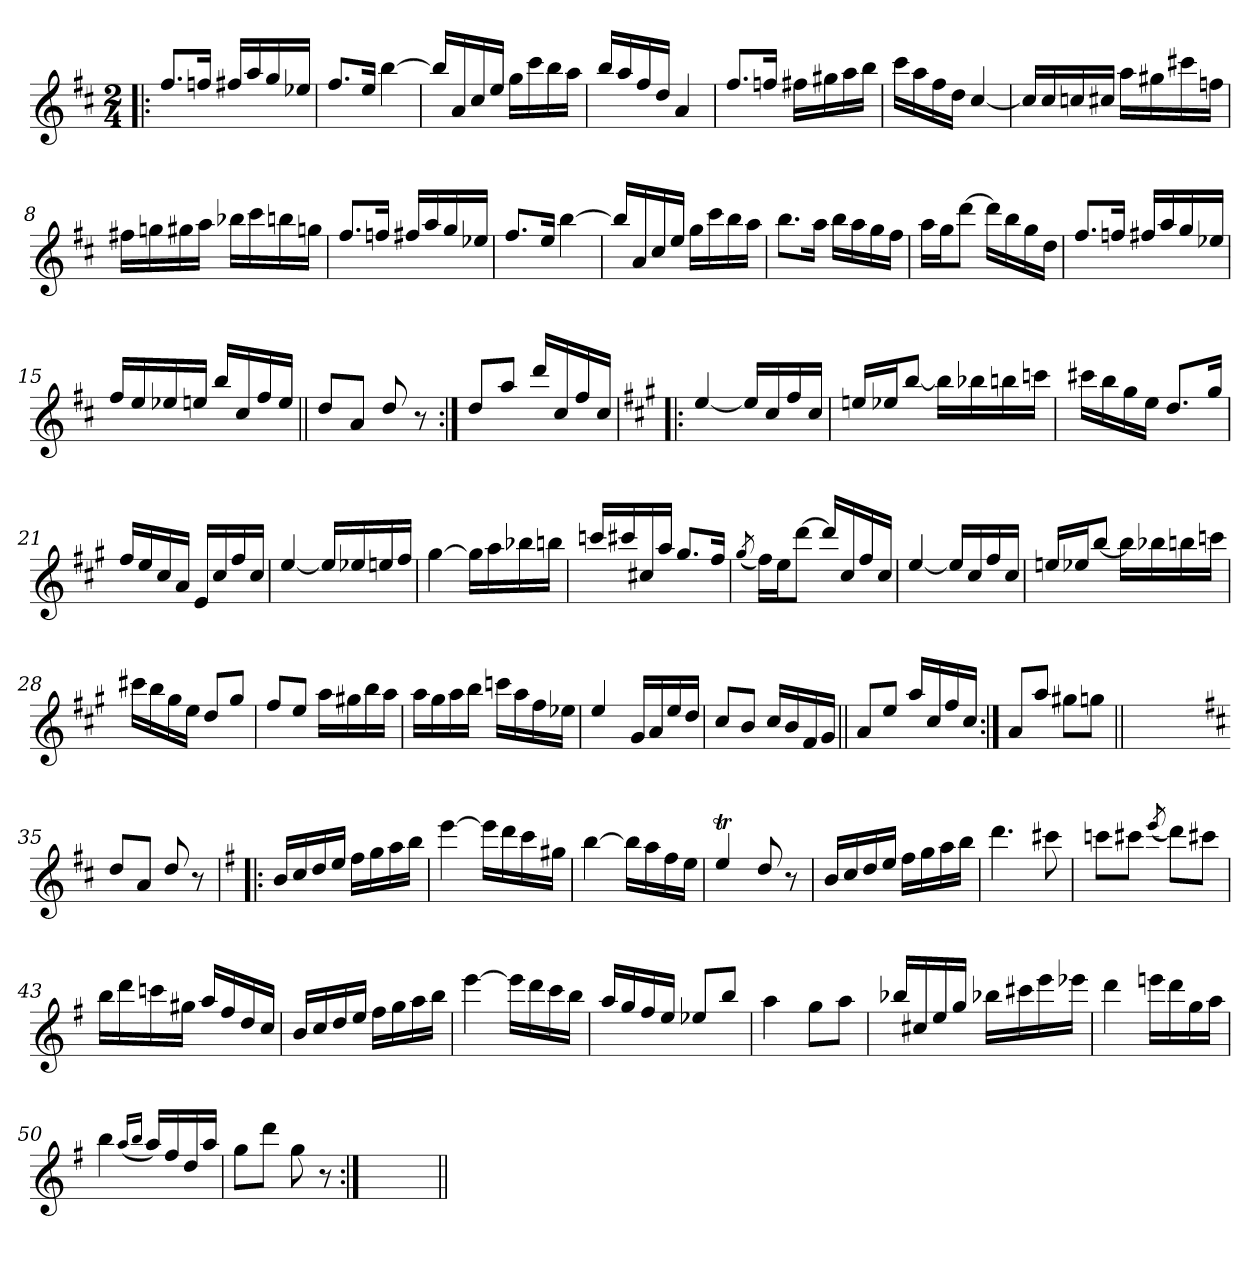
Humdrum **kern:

**kern
*part1
*staff1
*clefG2
*k[f#c#]
*D:
*M2/4
=1!|:
8.ff#/L
16ffn/Jk
16ff#X/LL
16aa/
16gg/
16ee-X/JJ
=2
8.ff#/L
16ee/Jk
[4bb\
=3
16bb/LL]
16a/
16cc#/
16ee/JJ
16gg\LL
16ccc#\
16bb\
16aa\JJ
=4
16bb/LL
16aa/
16ff#/
16dd/JJ
4a/
!!LO:LB:g=z
=5
8.ff#/L
16ffn/Jk
16ff#X\LL
16gg#X\
16aa\
16bb\JJ
=6
16ccc#\LL
16aa\
16ff#\
16dd\JJ
[4cc#/
=7
16cc#/LL]
16cc#/
16ccn/
16cc#X/JJ
16aa\LL
16gg#X\
16ccc#X\
16ffn\JJ
=8
16ff#X\LL
16ggn\
16gg#X\
16aa\JJ
16bb-X\LL
16ccc#\
16bbn\
16ggn\JJ
!!LO:LB:g=z
=9
8.ff#/L
16ffn/Jk
16ff#X/LL
16aa/
16gg/
16ee-X/JJ
=10
8.ff#/L
16ee/Jk
[4bb\
=11
16bb/LL]
16a/
16cc#/
16ee/JJ
16gg\LL
16ccc#\
16bb\
16aa\JJ
=12
8.bb\L
16aa\Jk
16bb\LL
16aa\
16gg\
16ff#\JJ
!!LO:LB:g=z
=13
16aa\LL
16gg\J
[8ddd\J
16ddd\LL]
16bb\
16gg\
16dd\JJ
=14
8.ff#/L
16ffn/Jk
16ff#X/LL
16aa/
16gg/
16ee-X/JJ
=15
16ff#/LL
16ee/
16ee-X/
16een/JJ
16bb/LL
16cc#/
16ff#/
16ee/JJ
=16||
8dd/L
8a/J
8dd/
8r
!!LO:LB:g=z
=17:|!
8dd/L
8aa/J
16ddd/LL
16cc#/
16ff#/
16cc#/JJ
=18!|:
*k[f#c#g#]
*A:
[4ee/
16ee/LL]
16cc#/
16ff#/
16cc#/JJ
=19
16een/LL
16ee-X/J
[8bb/J
16bb\LL]
16bb-X\
16bbn\
16cccn\JJ
=20
16ccc#X\LL
16bb\
16gg#\
16ee\JJ
8.dd/L
16gg#/Jk
!!LO:LB:g=z
=21
16ff#/LL
16ee/
16cc#/
16a/JJ
16e/LL
16cc#/
16ff#/
16cc#/JJ
=22
[4ee/
16ee/LL]
16ee-X/
16een/
16ff#/JJ
=23
[4gg#\
16gg#\LL]
16aa\
16bb-X\
16bbn\JJ
=24
16cccn/LL
16ccc#X/
16cc#X/
16aa/JJ
8.gg#/L
16ff#/Jk
!!LO:LB:g=z
=25
(<8qgg#/
16ff#\LL)
16ee\J
[8ddd\J
16ddd/LL]
16cc#/
16ff#/
16cc#/JJ
=26
[4ee/
16ee/LL]
16cc#/
16ff#/
16cc#/JJ
=27
16een/LL
16ee-X/J
[8bb/J
16bb\LL]
16bb-X\
16bbn\
16cccn\JJ
=28
16ccc#X\LL
16bb\
16gg#\
16ee\JJ
8dd/L
8gg#/J
!!LO:LB:g=z
=29
8ff#/L
8ee/J
16aa\LL
16gg#X\
16bb\
16aa\JJ
=30
16aa\LL
16gg#\
16aa\
16bb\JJ
16cccn\LL
16aa\
16ff#\
16ee-X\JJ
=31
4ee/
16g#/LL
16a/
16ee/
16dd/JJ
=32
8cc#/L
8b/J
16cc#/LL
16b/
16f#/
16g#/JJ
!!LO:LB:g=z
=33||
8a/L
8ee/J
16aa/LL
16cc#/
16ff#/
16cc#/JJ
=34:|!
8a/L
8aa/J
8gg#X\L
8ggn\J
=34X341||
2ryy
!!LO:PB:g=z
=35-
*k[f#c#]
*D:
8dd/L
8a/J
8dd/
8r
=36!|:
*k[f#]
*G:
16b/LL
16cc/
16dd/
16ee/JJ
16ff#\LL
16gg\
16aa\
16bb\JJ
=37
[4eee\
16eee\LL]
16ddd\
16ccc\
16gg#X\JJ
=38
[4bb\
16bb\LL]
16aa\
16ff#\
16ee\JJ
=39
4eeT/
8ddTTT/
8r
!!LO:LB:g=z
=40
16b/LL
16cc/
16dd/
16ee/JJ
16ff#\LL
16gg\
16aa\
16bb\JJ
=41
4.ddd\
8ccc#X\
=42
8cccn\L
8ccc#X\J
(<8qeee/
8ddd\L)
8ccc#X\J
=43
16bb\LL
16ddd\
16cccn\
16gg#X\JJ
16aa/LL
16ff#/
16dd/
16cc/JJ
!!LO:LB:g=z
=44
16b/LL
16cc/
16dd/
16ee/JJ
16ff#\LL
16gg\
16aa\
16bb\JJ
=45
[4eee\
16eee\LL]
16ddd\
16ccc\
16bb\JJ
=46
16aa/LL
16gg/
16ff#/
16ee/JJ
8ee-X/L
8bb/J
=47
4aa\
8gg\L
8aa\J
!!LO:LB:g=z
=48
16bb-X/LL
16cc#X/
16ee/
16gg/JJ
16bb-X\LL
16ccc#X\
16eee\
16eee-X\JJ
=49
4ddd\
16eeen\LL
16ddd\
16gg\
16aa\JJ
=50
4bb\
(<16qaa/LL
16qbb/JJ
16aa/LL)
16ff#/
16dd/
16aa/JJ
=51
8gg\L
8ddd\J
8gg\
8r
=52:|!
2ryy
=||
*-
